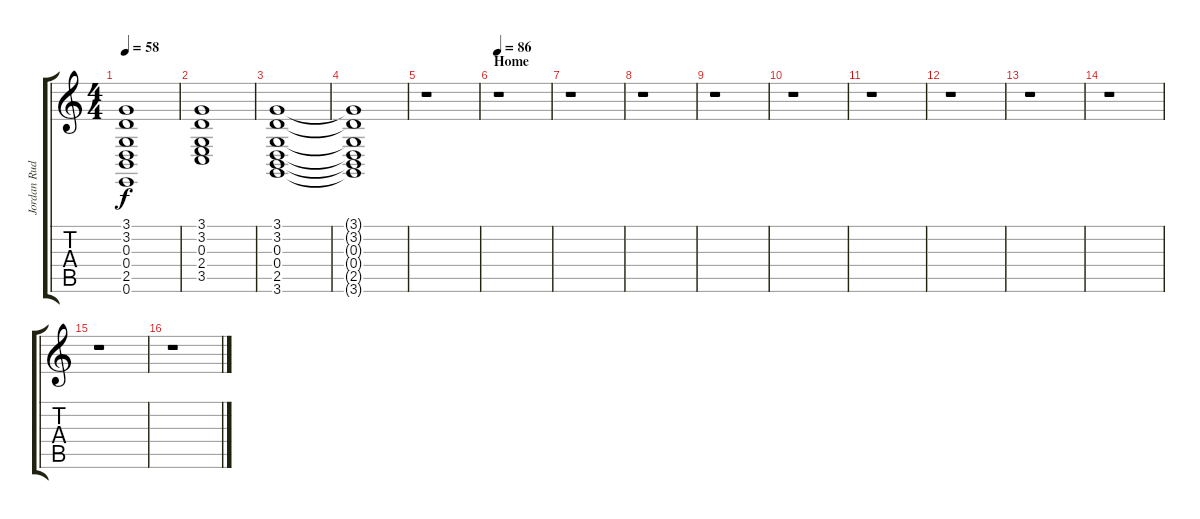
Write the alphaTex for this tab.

\track ("Jordan Rudess - Keyboard" "Jordan Rud") {instrument stringensemble1}
\staff {score tabs}
\tuning (E4 B3 G3 D3 A2 E2) {hide}
\ts (4 4)
\tempo 58
\clef g2
\ks c
(3.1 3.2 0.3 0.4 2.5 0.6).1{dy f} |
(3.1 3.2 0.3 2.4 3.5).1 |
(3.1 3.2 0.3 0.4 2.5 3.6).1 |
(3.1{t} 3.2{t} 0.3{t} 0.4{t} 2.5{t} 3.6{t}).1 |
r.1 |
\section ("" "Home")
\tempo 86
r.1 |
r.1 |
r.1 |
r.1 |
r.1 |
r.1 |
r.1 |
r.1 |
r.1 |
r.1 |
r.1
